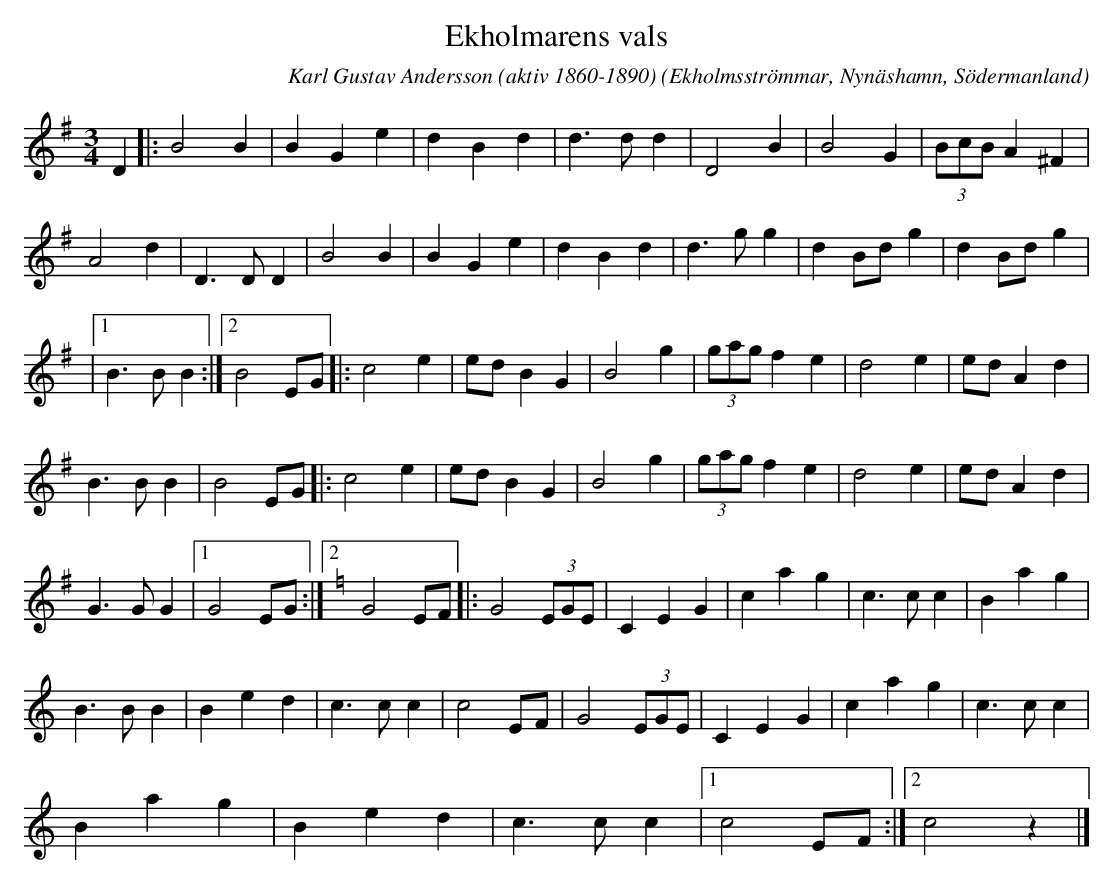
X:1
T:Ekholmarens vals
O:Ekholmsströmmar, Nynäshamn, Södermanland
C:Karl Gustav Andersson (aktiv 1860-1890)
M:3/4
L:1/8
K:G
D2 |: B4  B2 | B2 G2 e2 | d2 B2 d2 | d3 d  d2 | D4    B2 | B4   G2 | (3BcB A2 ^F2 |
      A4  d2 | D3D   D2 | B4    B2 | B2 G2 e2 | d2 B2 d2 | d3 g g2 | d2  Bd    g2 | d2 Bd g2 |
   |1 B3B B2 :|2 B4  EG |: c4  e2 | ed B2 G2 | B4  g2 | (3gag f2 e2 | d4  e2 | ed A2 d2 |
    B3  B B2 | B4    EG |: c4  e2 | ed  B2 G2 | B4    g2 | (3gag f2 e2 | d4  e2 | ed A2 d2 |
    G3  G G2 |1 G4  EG :|2 [K: C] G4  EF |: G4 (3EGE | C2 E2 G2 | c2 a2 g2 | c3  c c2 | B2 a2 g2 |
    B3  B B2 | B2 e2 d2 | c3 c c2 | c4     EF | G4 (3EGE | C2 E2 G2 | c2 a2 g2 | c3  c c2 |
    B2 a2 g2 | B2 e2 d2 | c3 c c2 |1 c4   EF :|2 c4   z2|]
